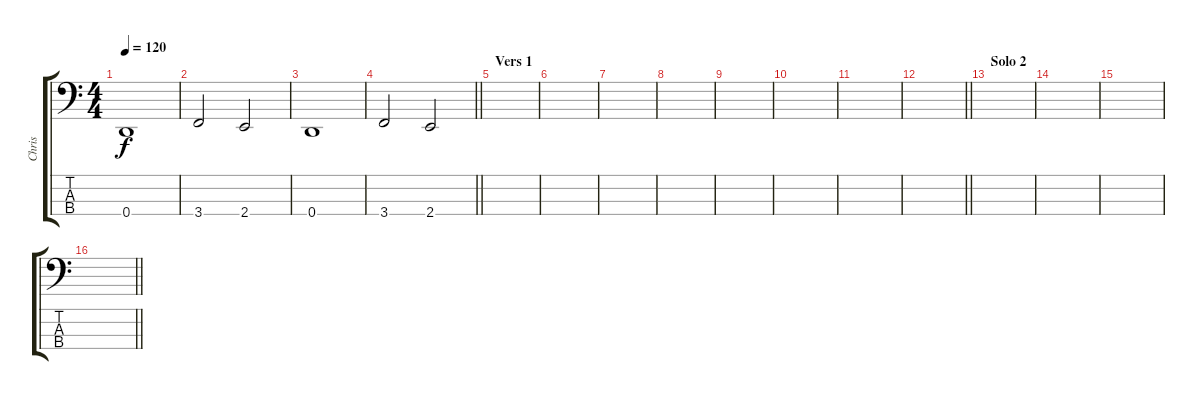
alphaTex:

\track ("Chris" "Chris") {instrument electricbassfinger}
\staff {score tabs}
\tuning (F2 C2 G1 D1) {hide}
\ts (4 4)
\tempo 120
\clef f4
\ks c
0.4.1{dy f} |
3.4.2 2.4.2 |
0.4.1 |
\barLineRight lightlight
3.4.2 2.4.2 |
\section ("" "Vers 1")
|
|
|
|
|
|
|
\barLineRight lightlight
|
\section ("" "Solo 2")
|
|
|
\barLineRight lightlight
